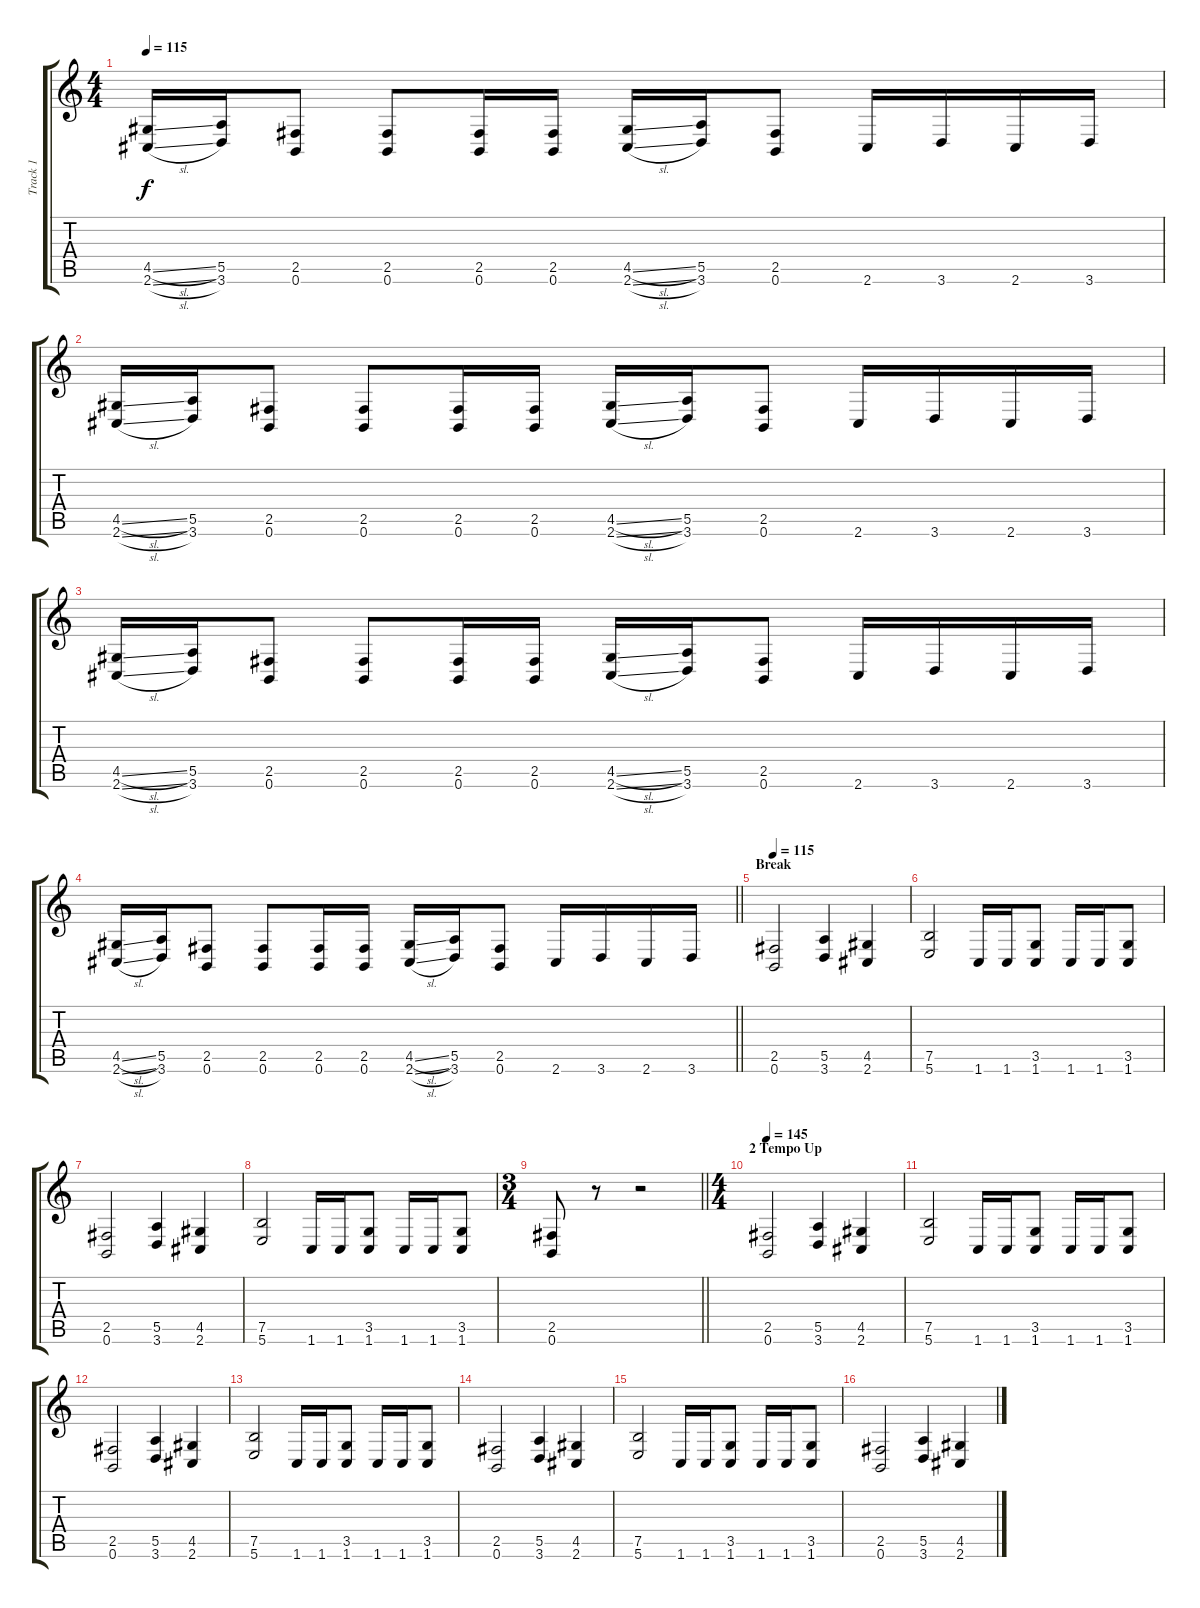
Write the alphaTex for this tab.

\track ("Track 1" "Track 1") {instrument distortionguitar}
\staff {score tabs}
\tuning (B3 Gb3 D3 A2 E2 B1) {hide}
\ts (4 4)
\tempo 115
\clef g2
\ks c
(4.5{sl} 2.6{sl}).16{dy f} (5.5 3.6).16 (2.5 0.6).8 (2.5 0.6).8 (2.5 0.6).16 (2.5 0.6).16 (4.5{sl} 2.6{sl}).16 (5.5 3.6).16 (2.5 0.6).8 2.6.16 3.6.16 2.6.16 3.6.16 |
(4.5{sl} 2.6{sl}).16 (5.5 3.6).16 (2.5 0.6).8 (2.5 0.6).8 (2.5 0.6).16 (2.5 0.6).16 (4.5{sl} 2.6{sl}).16 (5.5 3.6).16 (2.5 0.6).8 2.6.16 3.6.16 2.6.16 3.6.16 |
(4.5{sl} 2.6{sl}).16 (5.5 3.6).16 (2.5 0.6).8 (2.5 0.6).8 (2.5 0.6).16 (2.5 0.6).16 (4.5{sl} 2.6{sl}).16 (5.5 3.6).16 (2.5 0.6).8 2.6.16 3.6.16 2.6.16 3.6.16 |
\barLineRight lightlight
(4.5{sl} 2.6{sl}).16 (5.5 3.6).16 (2.5 0.6).8 (2.5 0.6).8 (2.5 0.6).16 (2.5 0.6).16 (4.5{sl} 2.6{sl}).16 (5.5 3.6).16 (2.5 0.6).8 2.6.16 3.6.16 2.6.16 3.6.16 |
\section ("" "Break")
\tempo 115
(2.5 0.6).2 (5.5 3.6).4 (4.5 2.6).4 |
(7.5 5.6).2 1.6.16 1.6.16 (3.5 1.6).8 1.6.16 1.6.16 (3.5 1.6).8 |
(2.5 0.6).2 (5.5 3.6).4 (4.5 2.6).4 |
(7.5 5.6).2 1.6.16 1.6.16 (3.5 1.6).8 1.6.16 1.6.16 (3.5 1.6).8 |
\ts (3 4)
\barLineRight lightlight
(2.5 0.6).8 r.8 r.2 |
\ts (4 4)
\section ("" "2 Tempo Up")
\tempo 145
(2.5 0.6).2 (5.5 3.6).4 (4.5 2.6).4 |
(7.5 5.6).2 1.6.16 1.6.16 (3.5 1.6).8 1.6.16 1.6.16 (3.5 1.6).8 |
(2.5 0.6).2 (5.5 3.6).4 (4.5 2.6).4 |
(7.5 5.6).2 1.6.16 1.6.16 (3.5 1.6).8 1.6.16 1.6.16 (3.5 1.6).8 |
(2.5 0.6).2 (5.5 3.6).4 (4.5 2.6).4 |
(7.5 5.6).2 1.6.16 1.6.16 (3.5 1.6).8 1.6.16 1.6.16 (3.5 1.6).8 |
(2.5 0.6).2 (5.5 3.6).4 (4.5 2.6).4
